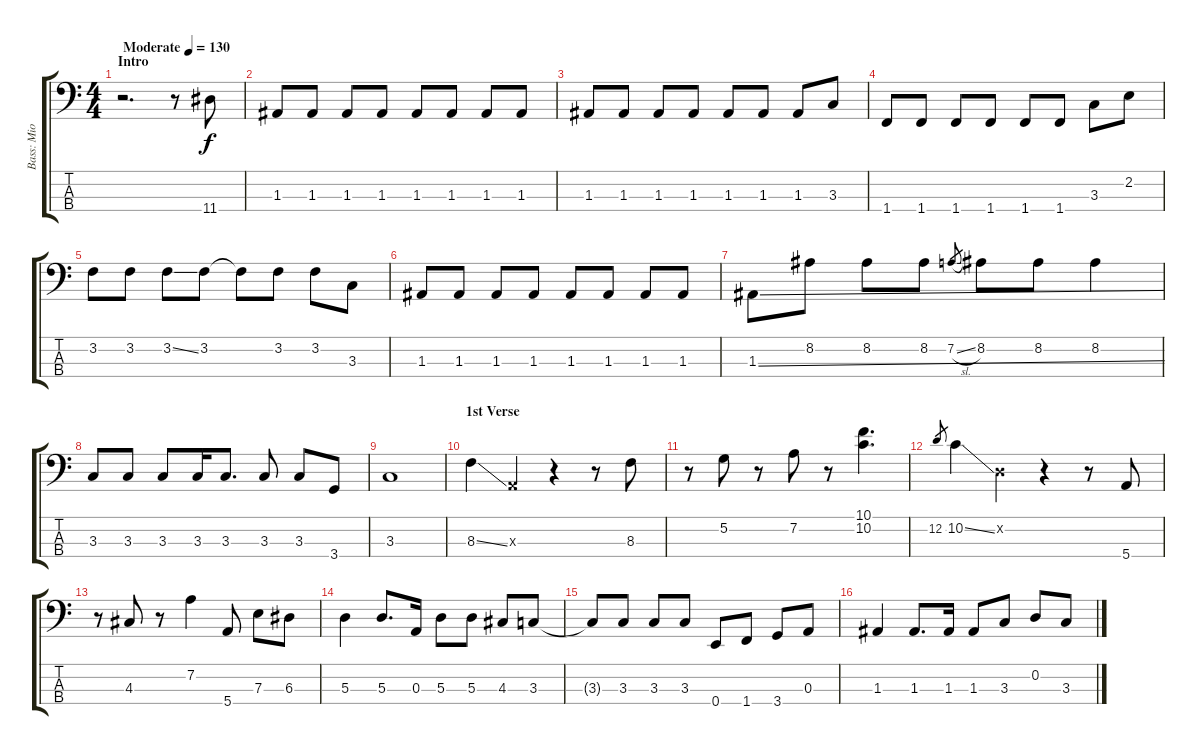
\track ("Bass: Mio Akiyama" "Bass: Mio ") {instrument electricbassfinger}
\staff {score tabs}
\tuning (G2 D2 A1 E1) {hide}
\ts (4 4)
\section ("" "Intro")
\tempo (130 "Moderate")
\clef f4
\ks c
r.2{d dy f instrument electricbassfinger} r.8 11.4.8 |
1.3.8 1.3.8 1.3.8 1.3.8 1.3.8 1.3.8 1.3.8 1.3.8 |
1.3.8 1.3.8 1.3.8 1.3.8 1.3.8 1.3.8 1.3.8 3.3.8 |
1.4.8 1.4.8 1.4.8 1.4.8 1.4.8 1.4.8 3.3.8 2.2.8 |
3.2.8 3.2.8 3.2{ss}.8 3.2.8 3.2{t}.8 3.2.8 3.2.8 3.3.8 |
1.3.8 1.3.8 1.3.8 1.3.8 1.3.8 1.3.8 1.3.8 1.3.8 |
1.3{ss}.8 8.2.8 8.2.8 8.2.8 7.2{sl}.8{gr} 8.2.8 8.2.8 8.2.4 |
3.3.8 3.3.8 3.3.8 3.3.16 3.3.8{d} 3.3.8 3.3.8 3.4.8 |
3.3.1 |
\section ("" "1st Verse")
8.3{ss}.4 0.3{x}.4 r.4 r.8 8.3.8 |
r.8 5.2.8 r.8 7.2.8 r.8 (10.1 10.2).4{d} |
12.2.8{gr} 10.2{ss}.4 0.2{x}.4 r.4 r.8 5.4.8 |
r.8 4.3.8 r.8 7.2.4 5.4.8 7.3.8 6.3.8 |
5.3.4 5.3.8{d} 0.3.16 5.3.8 5.3.8 4.3.8 3.3.8 |
3.3{t}.8 3.3.8 3.3.8 3.3.8 0.4.8 1.4.8 3.4.8 0.3.8 |
1.3.4 1.3.8{d} 1.3.16 1.3.8 3.3.8 0.2.8 3.3.8
